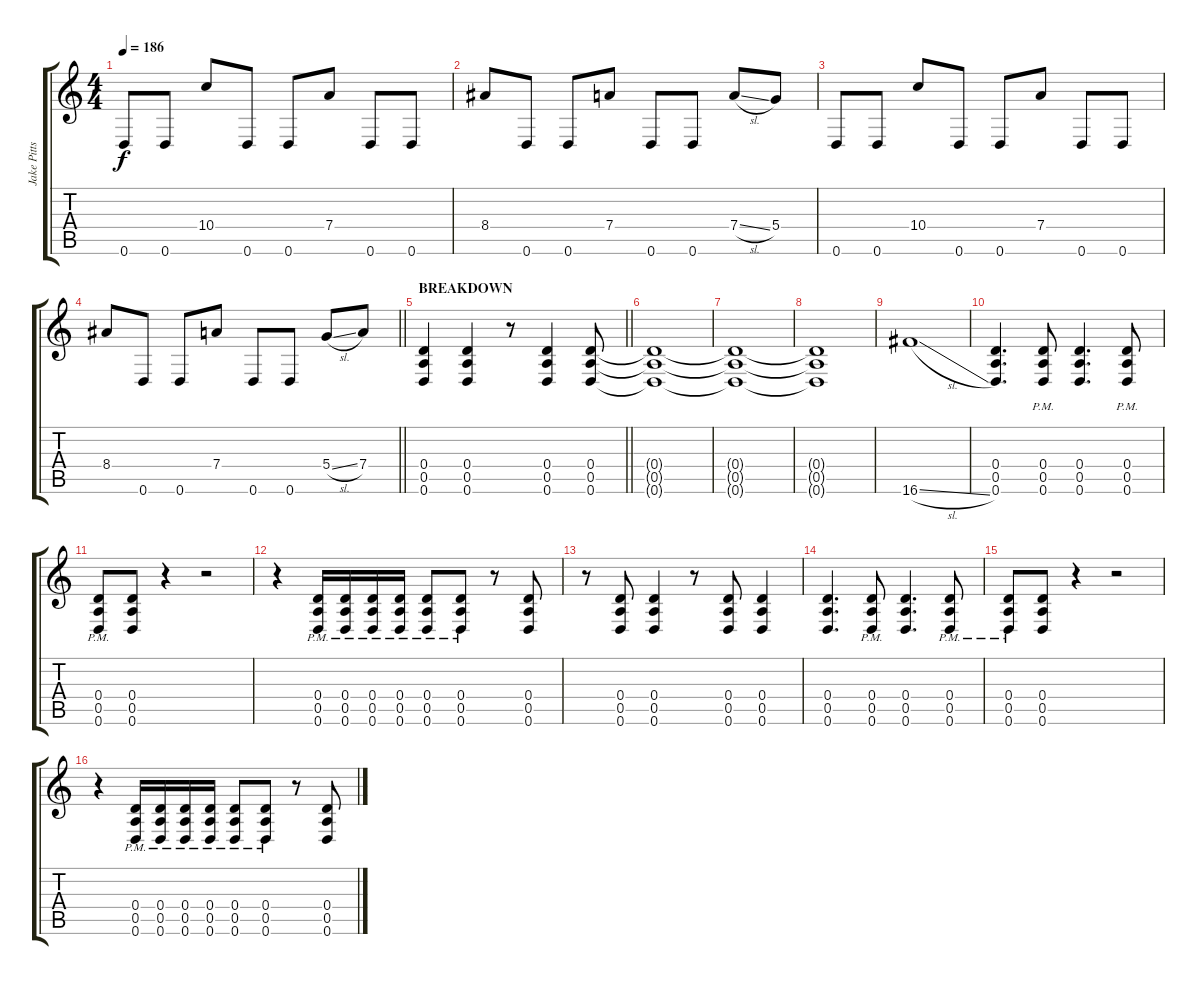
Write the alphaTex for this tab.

\track ("Jake Pitts" "Jake Pitts") {instrument distortionguitar}
\staff {score tabs}
\tuning (E4 B3 G3 D3 A2 D2) {hide}
\ts (4 4)
\tempo 186
\clef g2
\ks c
0.6.8{dy f} 0.6.8 10.4.8 0.6.8 0.6.8 7.4.8 0.6.8 0.6.8 |
8.4.8 0.6.8 0.6.8 7.4.8 0.6.8 0.6.8 7.4{sl}.8 5.4.8 |
0.6.8 0.6.8 10.4.8 0.6.8 0.6.8 7.4.8 0.6.8 0.6.8 |
\barLineRight lightlight
8.4.8 0.6.8 0.6.8 7.4.8 0.6.8 0.6.8 5.4{sl}.8 7.4.8 |
\section ("" "BREAKDOWN")
\barLineRight lightlight
(0.4 0.5 0.6).4 (0.4 0.5 0.6).4 r.8 (0.4 0.5 0.6).4 (0.4 0.5 0.6).8 |
(0.4{t} 0.5{t} 0.6{t}).1 |
(0.4{t} 0.5{t} 0.6{t}).1 |
(0.4{t} 0.5{t} 0.6{t}).1 |
16.6{sl}.1 |
(0.4 0.5 0.6).4{d} (0.4{pm} 0.5 0.6).8 (0.4 0.5 0.6).4{d} (0.4{pm} 0.5 0.6).8 |
(0.4{pm} 0.5 0.6).8 (0.4 0.5 0.6).8 r.4 r.2 |
r.4 (0.4 0.5{pm} 0.6).16 (0.4 0.5{pm} 0.6).16 (0.4 0.5{pm} 0.6).16 (0.4 0.5{pm} 0.6).16 (0.4 0.5{pm} 0.6).8 (0.4 0.5{pm} 0.6).8 r.8 (0.4 0.5 0.6).8 |
r.8 (0.4 0.5 0.6).8 (0.4 0.5 0.6).4 r.8 (0.4 0.5 0.6).8 (0.4 0.5 0.6).4 |
(0.4 0.5 0.6).4{d} (0.4 0.5 0.6{pm}).8 (0.4 0.5 0.6).4{d} (0.4 0.5 0.6{pm}).8 |
(0.4{pm} 0.5 0.6).8 (0.4 0.5 0.6).8 r.4 r.2 |
r.4 (0.4 0.5{pm} 0.6).16 (0.4 0.5{pm} 0.6).16 (0.4 0.5{pm} 0.6).16 (0.4 0.5{pm} 0.6).16 (0.4 0.5{pm} 0.6).8 (0.4 0.5{pm} 0.6).8 r.8 (0.4 0.5 0.6).8
